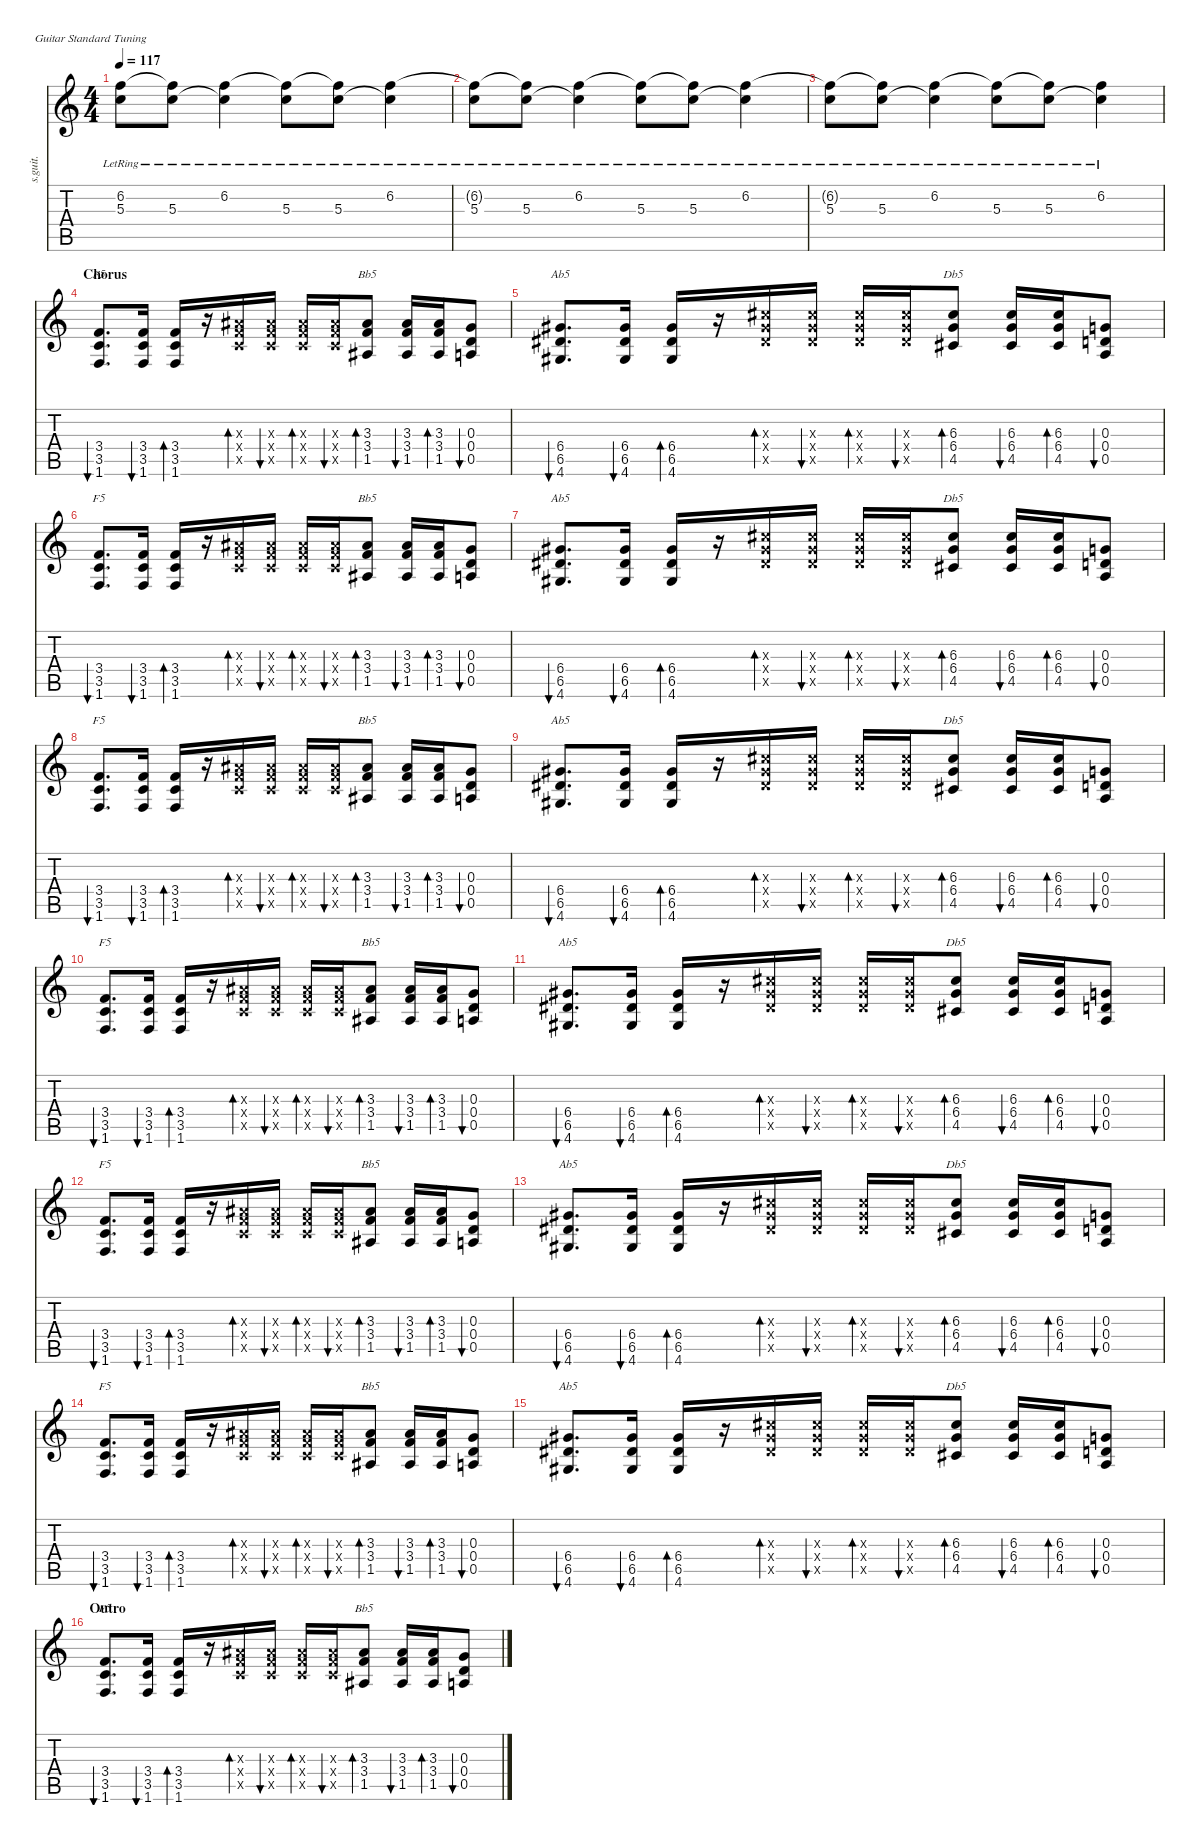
\defaultSystemsLayout 4
\hideDynamics
\bracketExtendMode nobrackets
\track ("Kurt Cobain " "s.guit.") {instrument distortionguitar}
\staff {score tabs}
\tuning (E4 B3 G3 D3 A2 E2)
\chord ("F5" 3 1 2 2 0 x) {showdiagram false}
\chord ("Bb5" 3 1 2 2 0 x) {showdiagram false}
\chord ("Ab5" 3 1 2 2 0 x) {showdiagram false}
\chord ("Db5" 3 1 2 2 0 x) {showdiagram false}
\ts (4 4)
\tempo 117
\clef g2
\ks c
(6.2{lr t} 5.3{lr}).8{lyrics (0 "") lyrics (1 "") lyrics (2 "") lyrics (3 "") lyrics (4 "") dy f} (6.2{lr t} 5.3{lr}).8{lyrics (0 "") lyrics (1 "") lyrics (2 "") lyrics (3 "") lyrics (4 "")} (6.2{lr} 5.3{lr t}).4{lyrics (0 "") lyrics (1 "") lyrics (2 "") lyrics (3 "") lyrics (4 "") dy mf} (6.2{lr t} 5.3{lr}).8{lyrics (0 "") lyrics (1 "") lyrics (2 "") lyrics (3 "") lyrics (4 "") dy f} (6.2{lr t} 5.3{lr}).8{lyrics (0 "") lyrics (1 "") lyrics (2 "") lyrics (3 "") lyrics (4 "")} (6.2{lr} 5.3{lr t}).4{lyrics (0 "") lyrics (1 "") lyrics (2 "") lyrics (3 "") lyrics (4 "") dy mf} |
(6.2{lr t} 5.3{lr}).8{lyrics (0 "") lyrics (1 "") lyrics (2 "") lyrics (3 "") lyrics (4 "") dy f} (6.2{lr t} 5.3{lr}).8{lyrics (0 "") lyrics (1 "") lyrics (2 "") lyrics (3 "") lyrics (4 "")} (6.2{lr} 5.3{lr t}).4{lyrics (0 "") lyrics (1 "") lyrics (2 "") lyrics (3 "") lyrics (4 "") dy mf} (6.2{lr t} 5.3{lr}).8{lyrics (0 "") lyrics (1 "") lyrics (2 "") lyrics (3 "") lyrics (4 "") dy f} (6.2{lr t} 5.3{lr}).8{lyrics (0 "") lyrics (1 "") lyrics (2 "") lyrics (3 "") lyrics (4 "")} (6.2{lr} 5.3{lr t}).4{lyrics (0 "") lyrics (1 "") lyrics (2 "") lyrics (3 "") lyrics (4 "") dy mf} |
(6.2{lr t} 5.3{lr}).8{lyrics (0 "") lyrics (1 "") lyrics (2 "") lyrics (3 "") lyrics (4 "") dy f} (6.2{lr t} 5.3{lr}).8{lyrics (0 "") lyrics (1 "") lyrics (2 "") lyrics (3 "") lyrics (4 "")} (6.2{lr} 5.3{lr t}).4{lyrics (0 "") lyrics (1 "") lyrics (2 "") lyrics (3 "") lyrics (4 "") dy mf} (6.2{lr t} 5.3{lr}).8{lyrics (0 "") lyrics (1 "") lyrics (2 "") lyrics (3 "") lyrics (4 "") dy f} (6.2{lr t} 5.3{lr}).8{lyrics (0 "") lyrics (1 "") lyrics (2 "") lyrics (3 "") lyrics (4 "")} (6.2{lr} 5.3{lr t}).4{lyrics (0 "") lyrics (1 "") lyrics (2 "") lyrics (3 "") lyrics (4 "") dy mf} |
\section ("" "Chorus")
(3.4 3.5 1.6).8{d bu 30 ch "F5" lyrics (0 "") lyrics (1 "") lyrics (2 "") lyrics (3 "") lyrics (4 "") dy f} (3.4 3.5 1.6).16{bu 30 lyrics (0 "") lyrics (1 "") lyrics (2 "") lyrics (3 "") lyrics (4 "")} (3.4 3.5 1.6).16{bd 30 lyrics (0 "") lyrics (1 "") lyrics (2 "") lyrics (3 "") lyrics (4 "")} r.16 (3.3{x acc #} 3.4{x} 3.5{x}).16{bd 30 lyrics (0 "") lyrics (1 "") lyrics (2 "") lyrics (3 "") lyrics (4 "")} (3.3{x acc #} 3.4{x} 3.5{x}).16{bu 30 lyrics (0 "") lyrics (1 "") lyrics (2 "") lyrics (3 "") lyrics (4 "")} (3.3{x acc #} 3.4{x} 3.5{x}).16{bd 30 lyrics (0 "") lyrics (1 "") lyrics (2 "") lyrics (3 "") lyrics (4 "")} (3.3{x acc #} 3.4{x} 3.5{x}).16{bu 30 lyrics (0 "") lyrics (1 "") lyrics (2 "") lyrics (3 "") lyrics (4 "")} (3.3{acc #} 3.4 1.5{acc #}).8{bd 30 ch "Bb5" lyrics (0 "") lyrics (1 "") lyrics (2 "") lyrics (3 "") lyrics (4 "")} (3.3{acc #} 3.4 1.5{acc #}).16{bu 30 lyrics (0 "") lyrics (1 "") lyrics (2 "") lyrics (3 "") lyrics (4 "")} (3.3{acc #} 3.4 1.5{acc #}).16{bd 30 lyrics (0 "") lyrics (1 "") lyrics (2 "") lyrics (3 "") lyrics (4 "")} (0.3 0.4 0.5).8{bu 30 lyrics (0 "") lyrics (1 "") lyrics (2 "") lyrics (3 "") lyrics (4 "")} |
(6.4{acc #} 6.5{acc #} 4.6{acc #}).8{d bu 30 ch "Ab5" lyrics (0 "") lyrics (1 "") lyrics (2 "") lyrics (3 "") lyrics (4 "")} (6.4{acc #} 6.5{acc #} 4.6{acc #}).16{bu 30 lyrics (0 "") lyrics (1 "") lyrics (2 "") lyrics (3 "") lyrics (4 "")} (6.4{acc #} 6.5{acc #} 4.6{acc #}).16{bd 30 lyrics (0 "") lyrics (1 "") lyrics (2 "") lyrics (3 "") lyrics (4 "")} r.16 (6.3{x acc #} 6.4{x acc #} 6.5{x acc #}).16{bd 30 lyrics (0 "") lyrics (1 "") lyrics (2 "") lyrics (3 "") lyrics (4 "")} (6.3{x acc #} 6.4{x acc #} 6.5{x acc #}).16{bu 30 lyrics (0 "") lyrics (1 "") lyrics (2 "") lyrics (3 "") lyrics (4 "")} (6.3{x acc #} 6.4{x acc #} 6.5{x acc #}).16{bd 30 lyrics (0 "") lyrics (1 "") lyrics (2 "") lyrics (3 "") lyrics (4 "")} (6.3{x acc #} 6.4{x acc #} 6.5{x acc #}).16{bu 30 lyrics (0 "") lyrics (1 "") lyrics (2 "") lyrics (3 "") lyrics (4 "")} (6.3{acc #} 6.4{acc #} 4.5{acc #}).8{bd 30 ch "Db5" lyrics (0 "") lyrics (1 "") lyrics (2 "") lyrics (3 "") lyrics (4 "")} (6.3{acc #} 6.4{acc #} 4.5{acc #}).16{bu 30 lyrics (0 "") lyrics (1 "") lyrics (2 "") lyrics (3 "") lyrics (4 "")} (6.3{acc #} 6.4{acc #} 4.5{acc #}).16{bd 30 lyrics (0 "") lyrics (1 "") lyrics (2 "") lyrics (3 "") lyrics (4 "")} (0.3 0.4 0.5).8{bu 30 lyrics (0 "") lyrics (1 "") lyrics (2 "") lyrics (3 "") lyrics (4 "")} |
(3.4 3.5 1.6).8{d bu 30 ch "F5" lyrics (0 "") lyrics (1 "") lyrics (2 "") lyrics (3 "") lyrics (4 "")} (3.4 3.5 1.6).16{bu 30 lyrics (0 "") lyrics (1 "") lyrics (2 "") lyrics (3 "") lyrics (4 "")} (3.4 3.5 1.6).16{bd 30 lyrics (0 "") lyrics (1 "") lyrics (2 "") lyrics (3 "") lyrics (4 "")} r.16 (3.3{x acc #} 3.4{x} 3.5{x}).16{bd 30 lyrics (0 "") lyrics (1 "") lyrics (2 "") lyrics (3 "") lyrics (4 "")} (3.3{x acc #} 3.4{x} 3.5{x}).16{bu 30 lyrics (0 "") lyrics (1 "") lyrics (2 "") lyrics (3 "") lyrics (4 "")} (3.3{x acc #} 3.4{x} 3.5{x}).16{bd 30 lyrics (0 "") lyrics (1 "") lyrics (2 "") lyrics (3 "") lyrics (4 "")} (3.3{x acc #} 3.4{x} 3.5{x}).16{bu 30 lyrics (0 "") lyrics (1 "") lyrics (2 "") lyrics (3 "") lyrics (4 "")} (3.3{acc #} 3.4 1.5{acc #}).8{bd 30 ch "Bb5" lyrics (0 "") lyrics (1 "") lyrics (2 "") lyrics (3 "") lyrics (4 "")} (3.3{acc #} 3.4 1.5{acc #}).16{bu 30 lyrics (0 "") lyrics (1 "") lyrics (2 "") lyrics (3 "") lyrics (4 "")} (3.3{acc #} 3.4 1.5{acc #}).16{bd 30 lyrics (0 "") lyrics (1 "") lyrics (2 "") lyrics (3 "") lyrics (4 "")} (0.3 0.4 0.5).8{bu 30 lyrics (0 "") lyrics (1 "") lyrics (2 "") lyrics (3 "") lyrics (4 "")} |
(6.4{acc #} 6.5{acc #} 4.6{acc #}).8{d bu 30 ch "Ab5" lyrics (0 "") lyrics (1 "") lyrics (2 "") lyrics (3 "") lyrics (4 "")} (6.4{acc #} 6.5{acc #} 4.6{acc #}).16{bu 30 lyrics (0 "") lyrics (1 "") lyrics (2 "") lyrics (3 "") lyrics (4 "")} (6.4{acc #} 6.5{acc #} 4.6{acc #}).16{bd 30 lyrics (0 "") lyrics (1 "") lyrics (2 "") lyrics (3 "") lyrics (4 "")} r.16 (6.3{x acc #} 6.4{x acc #} 6.5{x acc #}).16{bd 30 lyrics (0 "") lyrics (1 "") lyrics (2 "") lyrics (3 "") lyrics (4 "")} (6.3{x acc #} 6.4{x acc #} 6.5{x acc #}).16{bu 30 lyrics (0 "") lyrics (1 "") lyrics (2 "") lyrics (3 "") lyrics (4 "")} (6.3{x acc #} 6.4{x acc #} 6.5{x acc #}).16{bd 30 lyrics (0 "") lyrics (1 "") lyrics (2 "") lyrics (3 "") lyrics (4 "")} (6.3{x acc #} 6.4{x acc #} 6.5{x acc #}).16{bu 30 lyrics (0 "") lyrics (1 "") lyrics (2 "") lyrics (3 "") lyrics (4 "")} (6.3{acc #} 6.4{acc #} 4.5{acc #}).8{bd 30 ch "Db5" lyrics (0 "") lyrics (1 "") lyrics (2 "") lyrics (3 "") lyrics (4 "")} (6.3{acc #} 6.4{acc #} 4.5{acc #}).16{bu 30 lyrics (0 "") lyrics (1 "") lyrics (2 "") lyrics (3 "") lyrics (4 "")} (6.3{acc #} 6.4{acc #} 4.5{acc #}).16{bd 30 lyrics (0 "") lyrics (1 "") lyrics (2 "") lyrics (3 "") lyrics (4 "")} (0.3 0.4 0.5).8{bu 30 lyrics (0 "") lyrics (1 "") lyrics (2 "") lyrics (3 "") lyrics (4 "")} |
(3.4 3.5 1.6).8{d bu 30 ch "F5" lyrics (0 "") lyrics (1 "") lyrics (2 "") lyrics (3 "") lyrics (4 "")} (3.4 3.5 1.6).16{bu 30 lyrics (0 "") lyrics (1 "") lyrics (2 "") lyrics (3 "") lyrics (4 "")} (3.4 3.5 1.6).16{bd 30 lyrics (0 "") lyrics (1 "") lyrics (2 "") lyrics (3 "") lyrics (4 "")} r.16 (3.3{x acc #} 3.4{x} 3.5{x}).16{bd 30 lyrics (0 "") lyrics (1 "") lyrics (2 "") lyrics (3 "") lyrics (4 "")} (3.3{x acc #} 3.4{x} 3.5{x}).16{bu 30 lyrics (0 "") lyrics (1 "") lyrics (2 "") lyrics (3 "") lyrics (4 "")} (3.3{x acc #} 3.4{x} 3.5{x}).16{bd 30 lyrics (0 "") lyrics (1 "") lyrics (2 "") lyrics (3 "") lyrics (4 "")} (3.3{x acc #} 3.4{x} 3.5{x}).16{bu 30 lyrics (0 "") lyrics (1 "") lyrics (2 "") lyrics (3 "") lyrics (4 "")} (3.3{acc #} 3.4 1.5{acc #}).8{bd 30 ch "Bb5" lyrics (0 "") lyrics (1 "") lyrics (2 "") lyrics (3 "") lyrics (4 "")} (3.3{acc #} 3.4 1.5{acc #}).16{bu 30 lyrics (0 "") lyrics (1 "") lyrics (2 "") lyrics (3 "") lyrics (4 "")} (3.3{acc #} 3.4 1.5{acc #}).16{bd 30 lyrics (0 "") lyrics (1 "") lyrics (2 "") lyrics (3 "") lyrics (4 "")} (0.3 0.4 0.5).8{bu 30 lyrics (0 "") lyrics (1 "") lyrics (2 "") lyrics (3 "") lyrics (4 "")} |
(6.4{acc #} 6.5{acc #} 4.6{acc #}).8{d bu 30 ch "Ab5" lyrics (0 "") lyrics (1 "") lyrics (2 "") lyrics (3 "") lyrics (4 "")} (6.4{acc #} 6.5{acc #} 4.6{acc #}).16{bu 30 lyrics (0 "") lyrics (1 "") lyrics (2 "") lyrics (3 "") lyrics (4 "")} (6.4{acc #} 6.5{acc #} 4.6{acc #}).16{bd 30 lyrics (0 "") lyrics (1 "") lyrics (2 "") lyrics (3 "") lyrics (4 "")} r.16 (6.3{x acc #} 6.4{x acc #} 6.5{x acc #}).16{bd 30 lyrics (0 "") lyrics (1 "") lyrics (2 "") lyrics (3 "") lyrics (4 "")} (6.3{x acc #} 6.4{x acc #} 6.5{x acc #}).16{bu 30 lyrics (0 "") lyrics (1 "") lyrics (2 "") lyrics (3 "") lyrics (4 "")} (6.3{x acc #} 6.4{x acc #} 6.5{x acc #}).16{bd 30 lyrics (0 "") lyrics (1 "") lyrics (2 "") lyrics (3 "") lyrics (4 "")} (6.3{x acc #} 6.4{x acc #} 6.5{x acc #}).16{bu 30 lyrics (0 "") lyrics (1 "") lyrics (2 "") lyrics (3 "") lyrics (4 "")} (6.3{acc #} 6.4{acc #} 4.5{acc #}).8{bd 30 ch "Db5" lyrics (0 "") lyrics (1 "") lyrics (2 "") lyrics (3 "") lyrics (4 "")} (6.3{acc #} 6.4{acc #} 4.5{acc #}).16{bu 30 lyrics (0 "") lyrics (1 "") lyrics (2 "") lyrics (3 "") lyrics (4 "")} (6.3{acc #} 6.4{acc #} 4.5{acc #}).16{bd 30 lyrics (0 "") lyrics (1 "") lyrics (2 "") lyrics (3 "") lyrics (4 "")} (0.3 0.4 0.5).8{bu 30 lyrics (0 "") lyrics (1 "") lyrics (2 "") lyrics (3 "") lyrics (4 "")} |
(3.4 3.5 1.6).8{d bu 30 ch "F5" lyrics (0 "") lyrics (1 "") lyrics (2 "") lyrics (3 "") lyrics (4 "")} (3.4 3.5 1.6).16{bu 30 lyrics (0 "") lyrics (1 "") lyrics (2 "") lyrics (3 "") lyrics (4 "")} (3.4 3.5 1.6).16{bd 30 lyrics (0 "") lyrics (1 "") lyrics (2 "") lyrics (3 "") lyrics (4 "")} r.16 (3.3{x acc #} 3.4{x} 3.5{x}).16{bd 30 lyrics (0 "") lyrics (1 "") lyrics (2 "") lyrics (3 "") lyrics (4 "")} (3.3{x acc #} 3.4{x} 3.5{x}).16{bu 30 lyrics (0 "") lyrics (1 "") lyrics (2 "") lyrics (3 "") lyrics (4 "")} (3.3{x acc #} 3.4{x} 3.5{x}).16{bd 30 lyrics (0 "") lyrics (1 "") lyrics (2 "") lyrics (3 "") lyrics (4 "")} (3.3{x acc #} 3.4{x} 3.5{x}).16{bu 30 lyrics (0 "") lyrics (1 "") lyrics (2 "") lyrics (3 "") lyrics (4 "")} (3.3{acc #} 3.4 1.5{acc #}).8{bd 30 ch "Bb5" lyrics (0 "") lyrics (1 "") lyrics (2 "") lyrics (3 "") lyrics (4 "")} (3.3{acc #} 3.4 1.5{acc #}).16{bu 30 lyrics (0 "") lyrics (1 "") lyrics (2 "") lyrics (3 "") lyrics (4 "")} (3.3{acc #} 3.4 1.5{acc #}).16{bd 30 lyrics (0 "") lyrics (1 "") lyrics (2 "") lyrics (3 "") lyrics (4 "")} (0.3 0.4 0.5).8{bu 30 lyrics (0 "") lyrics (1 "") lyrics (2 "") lyrics (3 "") lyrics (4 "")} |
(6.4{acc #} 6.5{acc #} 4.6{acc #}).8{d bu 30 ch "Ab5" lyrics (0 "") lyrics (1 "") lyrics (2 "") lyrics (3 "") lyrics (4 "")} (6.4{acc #} 6.5{acc #} 4.6{acc #}).16{bu 30 lyrics (0 "") lyrics (1 "") lyrics (2 "") lyrics (3 "") lyrics (4 "")} (6.4{acc #} 6.5{acc #} 4.6{acc #}).16{bd 30 lyrics (0 "") lyrics (1 "") lyrics (2 "") lyrics (3 "") lyrics (4 "")} r.16 (6.3{x acc #} 6.4{x acc #} 6.5{x acc #}).16{bd 30 lyrics (0 "") lyrics (1 "") lyrics (2 "") lyrics (3 "") lyrics (4 "")} (6.3{x acc #} 6.4{x acc #} 6.5{x acc #}).16{bu 30 lyrics (0 "") lyrics (1 "") lyrics (2 "") lyrics (3 "") lyrics (4 "")} (6.3{x acc #} 6.4{x acc #} 6.5{x acc #}).16{bd 30 lyrics (0 "") lyrics (1 "") lyrics (2 "") lyrics (3 "") lyrics (4 "")} (6.3{x acc #} 6.4{x acc #} 6.5{x acc #}).16{bu 30 lyrics (0 "") lyrics (1 "") lyrics (2 "") lyrics (3 "") lyrics (4 "")} (6.3{acc #} 6.4{acc #} 4.5{acc #}).8{bd 30 ch "Db5" lyrics (0 "") lyrics (1 "") lyrics (2 "") lyrics (3 "") lyrics (4 "")} (6.3{acc #} 6.4{acc #} 4.5{acc #}).16{bu 30 lyrics (0 "") lyrics (1 "") lyrics (2 "") lyrics (3 "") lyrics (4 "")} (6.3{acc #} 6.4{acc #} 4.5{acc #}).16{bd 30 lyrics (0 "") lyrics (1 "") lyrics (2 "") lyrics (3 "") lyrics (4 "")} (0.3 0.4 0.5).8{bu 30 lyrics (0 "") lyrics (1 "") lyrics (2 "") lyrics (3 "") lyrics (4 "")} |
(3.4 3.5 1.6).8{d bu 30 ch "F5" lyrics (0 "") lyrics (1 "") lyrics (2 "") lyrics (3 "") lyrics (4 "")} (3.4 3.5 1.6).16{bu 30 lyrics (0 "") lyrics (1 "") lyrics (2 "") lyrics (3 "") lyrics (4 "")} (3.4 3.5 1.6).16{bd 30 lyrics (0 "") lyrics (1 "") lyrics (2 "") lyrics (3 "") lyrics (4 "")} r.16 (3.3{x acc #} 3.4{x} 3.5{x}).16{bd 30 lyrics (0 "") lyrics (1 "") lyrics (2 "") lyrics (3 "") lyrics (4 "")} (3.3{x acc #} 3.4{x} 3.5{x}).16{bu 30 lyrics (0 "") lyrics (1 "") lyrics (2 "") lyrics (3 "") lyrics (4 "")} (3.3{x acc #} 3.4{x} 3.5{x}).16{bd 30 lyrics (0 "") lyrics (1 "") lyrics (2 "") lyrics (3 "") lyrics (4 "")} (3.3{x acc #} 3.4{x} 3.5{x}).16{bu 30 lyrics (0 "") lyrics (1 "") lyrics (2 "") lyrics (3 "") lyrics (4 "")} (3.3{acc #} 3.4 1.5{acc #}).8{bd 30 ch "Bb5" lyrics (0 "") lyrics (1 "") lyrics (2 "") lyrics (3 "") lyrics (4 "")} (3.3{acc #} 3.4 1.5{acc #}).16{bu 30 lyrics (0 "") lyrics (1 "") lyrics (2 "") lyrics (3 "") lyrics (4 "")} (3.3{acc #} 3.4 1.5{acc #}).16{bd 30 lyrics (0 "") lyrics (1 "") lyrics (2 "") lyrics (3 "") lyrics (4 "")} (0.3 0.4 0.5).8{bu 30 lyrics (0 "") lyrics (1 "") lyrics (2 "") lyrics (3 "") lyrics (4 "")} |
(6.4{acc #} 6.5{acc #} 4.6{acc #}).8{d bu 30 ch "Ab5" lyrics (0 "") lyrics (1 "") lyrics (2 "") lyrics (3 "") lyrics (4 "")} (6.4{acc #} 6.5{acc #} 4.6{acc #}).16{bu 30 lyrics (0 "") lyrics (1 "") lyrics (2 "") lyrics (3 "") lyrics (4 "")} (6.4{acc #} 6.5{acc #} 4.6{acc #}).16{bd 30 lyrics (0 "") lyrics (1 "") lyrics (2 "") lyrics (3 "") lyrics (4 "")} r.16 (6.3{x acc #} 6.4{x acc #} 6.5{x acc #}).16{bd 30 lyrics (0 "") lyrics (1 "") lyrics (2 "") lyrics (3 "") lyrics (4 "")} (6.3{x acc #} 6.4{x acc #} 6.5{x acc #}).16{bu 30 lyrics (0 "") lyrics (1 "") lyrics (2 "") lyrics (3 "") lyrics (4 "")} (6.3{x acc #} 6.4{x acc #} 6.5{x acc #}).16{bd 30 lyrics (0 "") lyrics (1 "") lyrics (2 "") lyrics (3 "") lyrics (4 "")} (6.3{x acc #} 6.4{x acc #} 6.5{x acc #}).16{bu 30 lyrics (0 "") lyrics (1 "") lyrics (2 "") lyrics (3 "") lyrics (4 "")} (6.3{acc #} 6.4{acc #} 4.5{acc #}).8{bd 30 ch "Db5" lyrics (0 "") lyrics (1 "") lyrics (2 "") lyrics (3 "") lyrics (4 "")} (6.3{acc #} 6.4{acc #} 4.5{acc #}).16{bu 30 lyrics (0 "") lyrics (1 "") lyrics (2 "") lyrics (3 "") lyrics (4 "")} (6.3{acc #} 6.4{acc #} 4.5{acc #}).16{bd 30 lyrics (0 "") lyrics (1 "") lyrics (2 "") lyrics (3 "") lyrics (4 "")} (0.3 0.4 0.5).8{bu 30 lyrics (0 "") lyrics (1 "") lyrics (2 "") lyrics (3 "") lyrics (4 "")} |
(3.4 3.5 1.6).8{d bu 30 ch "F5" lyrics (0 "") lyrics (1 "") lyrics (2 "") lyrics (3 "") lyrics (4 "")} (3.4 3.5 1.6).16{bu 30 lyrics (0 "") lyrics (1 "") lyrics (2 "") lyrics (3 "") lyrics (4 "")} (3.4 3.5 1.6).16{bd 30 lyrics (0 "") lyrics (1 "") lyrics (2 "") lyrics (3 "") lyrics (4 "")} r.16 (3.3{x acc #} 3.4{x} 3.5{x}).16{bd 30 lyrics (0 "") lyrics (1 "") lyrics (2 "") lyrics (3 "") lyrics (4 "")} (3.3{x acc #} 3.4{x} 3.5{x}).16{bu 30 lyrics (0 "") lyrics (1 "") lyrics (2 "") lyrics (3 "") lyrics (4 "")} (3.3{x acc #} 3.4{x} 3.5{x}).16{bd 30 lyrics (0 "") lyrics (1 "") lyrics (2 "") lyrics (3 "") lyrics (4 "")} (3.3{x acc #} 3.4{x} 3.5{x}).16{bu 30 lyrics (0 "") lyrics (1 "") lyrics (2 "") lyrics (3 "") lyrics (4 "")} (3.3{acc #} 3.4 1.5{acc #}).8{bd 30 ch "Bb5" lyrics (0 "") lyrics (1 "") lyrics (2 "") lyrics (3 "") lyrics (4 "")} (3.3{acc #} 3.4 1.5{acc #}).16{bu 30 lyrics (0 "") lyrics (1 "") lyrics (2 "") lyrics (3 "") lyrics (4 "")} (3.3{acc #} 3.4 1.5{acc #}).16{bd 30 lyrics (0 "") lyrics (1 "") lyrics (2 "") lyrics (3 "") lyrics (4 "")} (0.3 0.4 0.5).8{bu 30 lyrics (0 "") lyrics (1 "") lyrics (2 "") lyrics (3 "") lyrics (4 "")} |
(6.4{acc #} 6.5{acc #} 4.6{acc #}).8{d bu 30 ch "Ab5" lyrics (0 "") lyrics (1 "") lyrics (2 "") lyrics (3 "") lyrics (4 "")} (6.4{acc #} 6.5{acc #} 4.6{acc #}).16{bu 30 lyrics (0 "") lyrics (1 "") lyrics (2 "") lyrics (3 "") lyrics (4 "")} (6.4{acc #} 6.5{acc #} 4.6{acc #}).16{bd 30 lyrics (0 "") lyrics (1 "") lyrics (2 "") lyrics (3 "") lyrics (4 "")} r.16 (6.3{x acc #} 6.4{x acc #} 6.5{x acc #}).16{bd 30 lyrics (0 "") lyrics (1 "") lyrics (2 "") lyrics (3 "") lyrics (4 "")} (6.3{x acc #} 6.4{x acc #} 6.5{x acc #}).16{bu 30 lyrics (0 "") lyrics (1 "") lyrics (2 "") lyrics (3 "") lyrics (4 "")} (6.3{x acc #} 6.4{x acc #} 6.5{x acc #}).16{bd 30 lyrics (0 "") lyrics (1 "") lyrics (2 "") lyrics (3 "") lyrics (4 "")} (6.3{x acc #} 6.4{x acc #} 6.5{x acc #}).16{bu 30 lyrics (0 "") lyrics (1 "") lyrics (2 "") lyrics (3 "") lyrics (4 "")} (6.3{acc #} 6.4{acc #} 4.5{acc #}).8{bd 30 ch "Db5" lyrics (0 "") lyrics (1 "") lyrics (2 "") lyrics (3 "") lyrics (4 "")} (6.3{acc #} 6.4{acc #} 4.5{acc #}).16{bu 30 lyrics (0 "") lyrics (1 "") lyrics (2 "") lyrics (3 "") lyrics (4 "")} (6.3{acc #} 6.4{acc #} 4.5{acc #}).16{bd 30 lyrics (0 "") lyrics (1 "") lyrics (2 "") lyrics (3 "") lyrics (4 "")} (0.3 0.4 0.5).8{bu 30 lyrics (0 "") lyrics (1 "") lyrics (2 "") lyrics (3 "") lyrics (4 "")} |
\section ("" "Outro")
(3.4 3.5 1.6).8{d bu 30 ch "F5" lyrics (0 "") lyrics (1 "") lyrics (2 "") lyrics (3 "") lyrics (4 "")} (3.4 3.5 1.6).16{bu 30 lyrics (0 "") lyrics (1 "") lyrics (2 "") lyrics (3 "") lyrics (4 "")} (3.4 3.5 1.6).16{bd 30 lyrics (0 "") lyrics (1 "") lyrics (2 "") lyrics (3 "") lyrics (4 "")} r.16 (3.3{x acc #} 3.4{x} 3.5{x}).16{bd 30 lyrics (0 "") lyrics (1 "") lyrics (2 "") lyrics (3 "") lyrics (4 "")} (3.3{x acc #} 3.4{x} 3.5{x}).16{bu 30 lyrics (0 "") lyrics (1 "") lyrics (2 "") lyrics (3 "") lyrics (4 "")} (3.3{x acc #} 3.4{x} 3.5{x}).16{bd 30 lyrics (0 "") lyrics (1 "") lyrics (2 "") lyrics (3 "") lyrics (4 "")} (3.3{x acc #} 3.4{x} 3.5{x}).16{bu 30 lyrics (0 "") lyrics (1 "") lyrics (2 "") lyrics (3 "") lyrics (4 "")} (3.3{acc #} 3.4 1.5{acc #}).8{bd 30 ch "Bb5" lyrics (0 "") lyrics (1 "") lyrics (2 "") lyrics (3 "") lyrics (4 "")} (3.3{acc #} 3.4 1.5{acc #}).16{bu 30 lyrics (0 "") lyrics (1 "") lyrics (2 "") lyrics (3 "") lyrics (4 "")} (3.3{acc #} 3.4 1.5{acc #}).16{bd 30 lyrics (0 "") lyrics (1 "") lyrics (2 "") lyrics (3 "") lyrics (4 "")} (0.3 0.4 0.5).8{bu 30 lyrics (0 "") lyrics (1 "") lyrics (2 "") lyrics (3 "") lyrics (4 "")}
